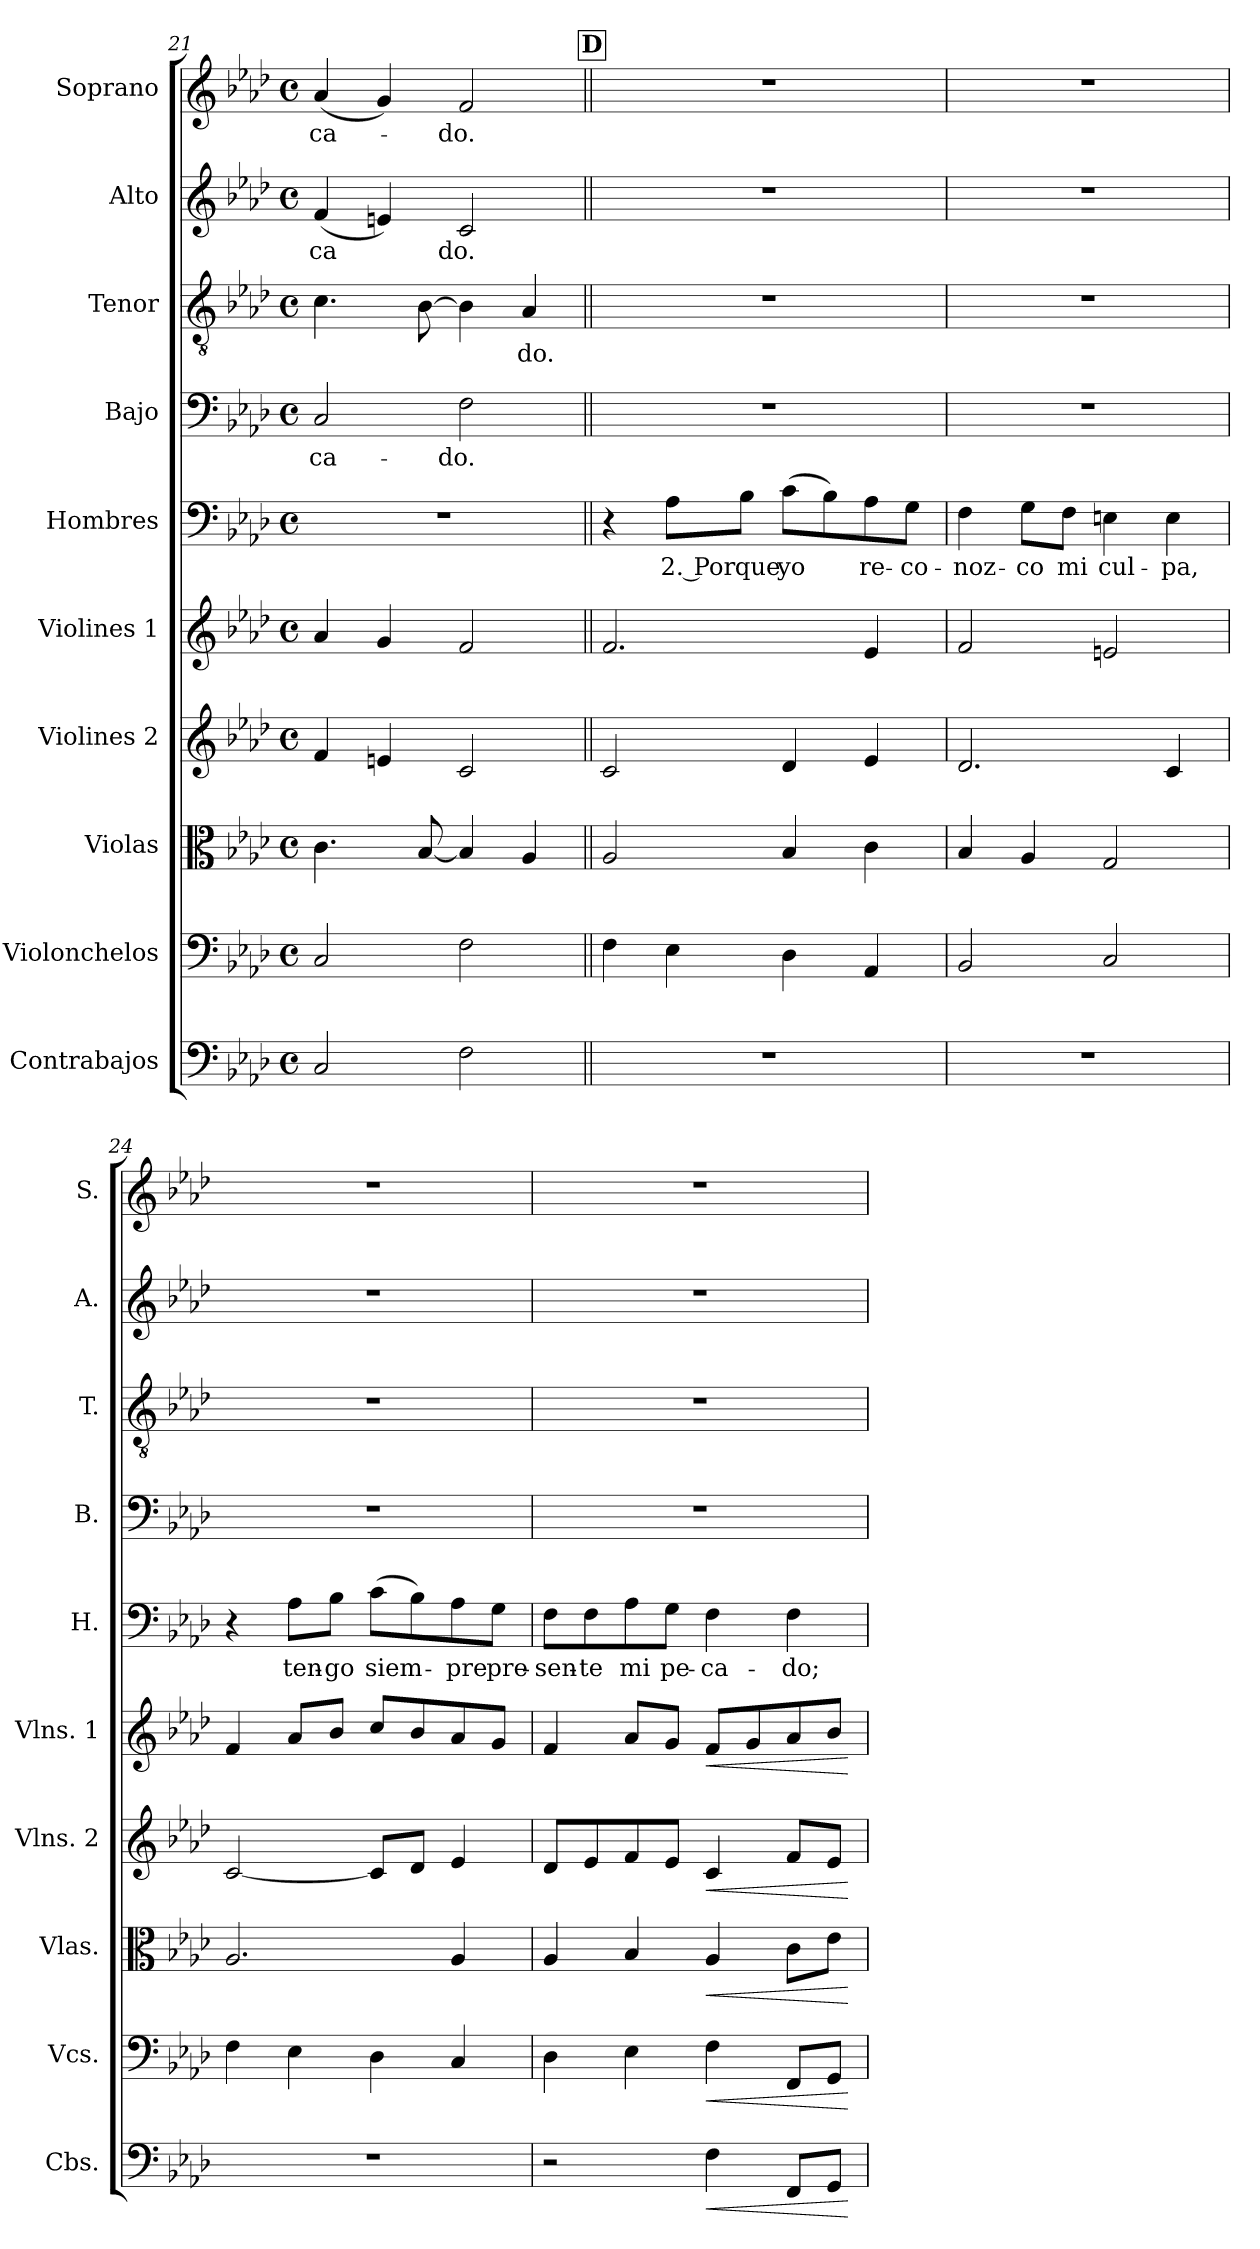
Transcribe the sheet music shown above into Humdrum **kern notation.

**kern	**dynam	**kern	**dynam	**kern	**dynam	**kern	**dynam	**kern	**dynam	**kern	**text	**kern	**text	**kern	**text	**kern	**text	**kern	**text
*part10	*part10	*part9	*part9	*part8	*part8	*part7	*part7	*part6	*part6	*part5	*part5	*part4	*part4	*part3	*part3	*part2	*part2	*part1	*part1
*staff10	*staff10	*staff9	*staff9	*staff8	*staff8	*staff7	*staff7	*staff6	*staff6	*staff5	*staff5	*staff4	*staff4	*staff3	*staff3	*staff2	*staff2	*staff1	*staff1
*I"Contrabajos	*	*I"Violonchelos	*	*I"Violas	*	*I"Violines 2	*	*I"Violines 1	*	*I"Hombres	*	*I"Bajo	*	*I"Tenor	*	*I"Alto	*	*I"Soprano	*
*I'Cbs.	*	*I'Vcs.	*	*I'Vlas.	*	*I'Vlns. 2	*	*I'Vlns. 1	*	*I'H.	*	*I'B.	*	*I'T.	*	*I'A.	*	*I'S.	*
*clefF4	*	*clefF4	*	*clefC3	*	*clefG2	*	*clefG2	*	*clefF4	*	*clefF4	*	*clefGv2	*	*clefG2	*	*clefG2	*
*ITrd7c12	*	*	*	*	*	*	*	*	*	*	*	*	*	*	*	*	*	*	*
*k[b-e-a-d-]	*	*k[b-e-a-d-]	*	*k[b-e-a-d-]	*	*k[b-e-a-d-]	*	*k[b-e-a-d-]	*	*k[b-e-a-d-]	*	*k[b-e-a-d-]	*	*k[b-e-a-d-]	*	*k[b-e-a-d-]	*	*k[b-e-a-d-]	*
*M4/4	*	*M4/4	*	*M4/4	*	*M4/4	*	*M4/4	*	*M4/4	*	*M4/4	*	*M4/4	*	*M4/4	*	*M4/4	*
*met(c)	*	*met(c)	*	*met(c)	*	*met(c)	*	*met(c)	*	*met(c)	*	*met(c)	*	*met(c)	*	*met(c)	*	*met(c)	*
=21	=21	=21	=21	=21	=21	=21	=21	=21	=21	=21	=21	=21	=21	=21	=21	=21	=21	=21	=21
2CC/	.	2C/	.	4.c\	.	4f/	.	4a-/	.	1r	.	2C/	-ca-	4.c\	.	(4f/	-ca	(4a-/	-ca-
.	.	.	.	.	.	4en/	.	4g/	.	.	.	.	.	.	.	4en/)	.	4g/)	.
.	.	.	.	[8B-/	.	.	.	.	.	.	.	.	.	[8B-\	.	.	.	.	.
2FF\	.	2F\	.	4B-/]	.	2c/	.	2f/	.	.	.	2F\	-do.	4B-\]	.	2c/	-do.	2f/	-do.
.	.	.	.	4A-/	.	.	.	.	.	.	.	.	.	4A-/	-do.	.	.	.	.
!!LO:REH:place=s1:a:B:fs=14:t=D
=22||	=22||	=22||	=22||	=22||	=22||	=22||	=22||	=22||	=22||	=22||	=22||	=22||	=22||	=22||	=22||	=22||	=22||	=22||	=22||
1r	.	4F\	.	2A-/	.	2c/	.	2.f/	.	4r	.	1r	.	1r	.	1r	.	1r	.
.	.	4E-\	.	.	.	.	.	.	.	8A-\L	2. Por	.	.	.	.	.	.	.	.
.	.	.	.	.	.	.	.	.	.	8B-\J	-que	.	.	.	.	.	.	.	.
.	.	4D-\	.	4B-/	.	4d-/	.	.	.	(8c\L	yo	.	.	.	.	.	.	.	.
.	.	.	.	.	.	.	.	.	.	8B-\)	.	.	.	.	.	.	.	.	.
.	.	4AA-/	.	4c\	.	4e-/	.	4e-/	.	8A-\	re-	.	.	.	.	.	.	.	.
.	.	.	.	.	.	.	.	.	.	8G\J	-co-	.	.	.	.	.	.	.	.
=23	=23	=23	=23	=23	=23	=23	=23	=23	=23	=23	=23	=23	=23	=23	=23	=23	=23	=23	=23
1r	.	2BB-/	.	4B-/	.	2.d-/	.	2f/	.	4F\	-noz-	1r	.	1r	.	1r	.	1r	.
.	.	.	.	4A-/	.	.	.	.	.	8G\L	-co	.	.	.	.	.	.	.	.
.	.	.	.	.	.	.	.	.	.	8F\J	mi	.	.	.	.	.	.	.	.
.	.	2C/	.	2G/	.	.	.	2en/	.	4En\	cul-	.	.	.	.	.	.	.	.
.	.	.	.	.	.	4c/	.	.	.	4E\	-pa,	.	.	.	.	.	.	.	.
=24	=24	=24	=24	=24	=24	=24	=24	=24	=24	=24	=24	=24	=24	=24	=24	=24	=24	=24	=24
1r	.	4F\	.	2.A-/	.	[2c/	.	4f/	.	4r	.	1r	.	1r	.	1r	.	1r	.
.	.	4E-\	.	.	.	.	.	8a-/L	.	8A-\L	ten-	.	.	.	.	.	.	.	.
.	.	.	.	.	.	.	.	8b-/J	.	8B-\J	-go	.	.	.	.	.	.	.	.
.	.	4D-\	.	.	.	8c/L]	.	8cc/L	.	(8c\L	siem-	.	.	.	.	.	.	.	.
.	.	.	.	.	.	8d-/J	.	8b-/	.	8B-\)	.	.	.	.	.	.	.	.	.
.	.	4C/	.	4A-/	.	4e-/	.	8a-/	.	8A-\	-pre	.	.	.	.	.	.	.	.
.	.	.	.	.	.	.	.	8g/J	.	8G\J	pre-	.	.	.	.	.	.	.	.
=25	=25	=25	=25	=25	=25	=25	=25	=25	=25	=25	=25	=25	=25	=25	=25	=25	=25	=25	=25
2r	.	4D-\	.	4A-/	.	8d-/L	.	4f/	.	8F\L	-sen-	1r	.	1r	.	1r	.	1r	.
.	.	.	.	.	.	8e-/	.	.	.	8F\	-te	.	.	.	.	.	.	.	.
.	.	4E-\	.	4B-/	.	8f/	.	8a-/L	.	8A-\	mi	.	.	.	.	.	.	.	.
.	.	.	.	.	.	8e-/J	.	8g/J	.	8G\J	pe-	.	.	.	.	.	.	.	.
!	!LO:HP:b	!	!LO:HP:b	!	!LO:HP:b	!	!LO:HP:b	!	!LO:HP:b	!	!	!	!	!	!	!	!	!	!
4FF\	<	4F\	<	4A-/	<	4c/	<	8f/L	<	4F\	-ca-	.	.	.	.	.	.	.	.
.	.	.	.	.	.	.	.	8g/	.	.	.	.	.	.	.	.	.	.	.
8FFF/L	.	8FF/L	.	8c\L	.	8f/L	.	8a-/	.	4F\	-do;	.	.	.	.	.	.	.	.
8GGG/J	.	8GG/J	.	8e-\J	.	8e-/J	.	8b-/J	.	.	.	.	.	.	.	.	.	.	.
.	[	.	[	.	[	.	[	.	[	.	.	.	.	.	.	.	.	.	.
=	=	=	=	=	=	=	=	=	=	=	=	=	=	=	=	=	=	=	=
*-	*-	*-	*-	*-	*-	*-	*-	*-	*-	*-	*-	*-	*-	*-	*-	*-	*-	*-	*-
